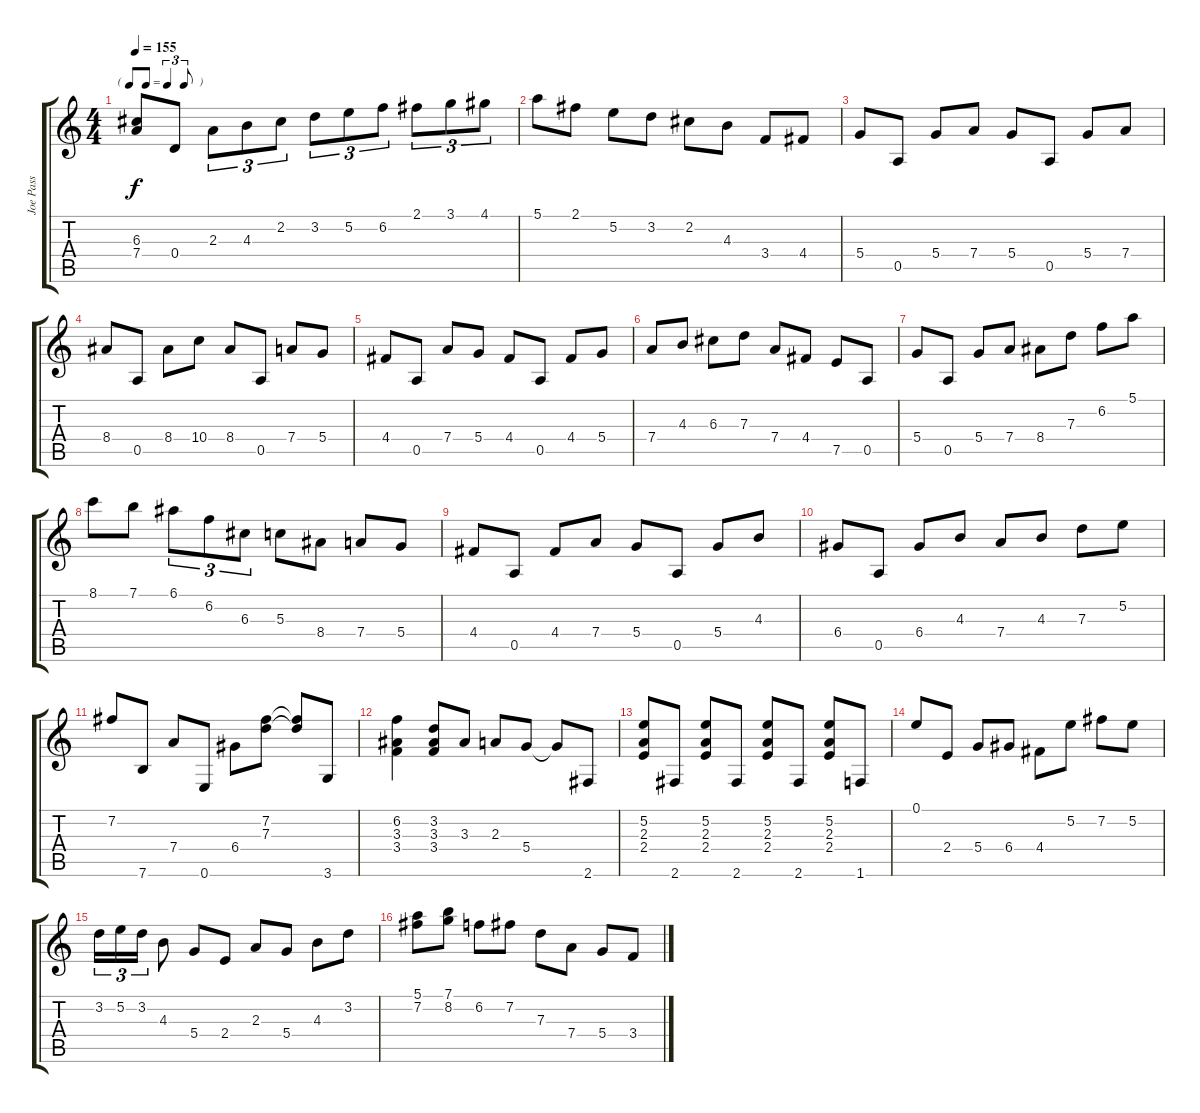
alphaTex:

\track ("Joe Pass" "Joe Pass") {instrument electricguitarjazz}
\staff {score tabs}
\tuning (E4 B3 G3 D3 A2 E2) {hide}
\ts (4 4)
\tf triplet8th
\tempo 155
\clef g2
\ks c
(6.3{t} 7.4{t}).8{dy f} 0.4.8 2.3.8{tu (3 2)} 4.3.8{tu (3 2)} 2.2.8{tu (3 2)} 3.2.8{tu (3 2)} 5.2.8{tu (3 2)} 6.2.8{tu (3 2)} 2.1.8{tu (3 2)} 3.1.8{tu (3 2)} 4.1.8{tu (3 2)} |
5.1.8 2.1.8 5.2.8 3.2.8 2.2.8 4.3.8 3.4.8 4.4.8 |
5.4.8 0.5.8 5.4.8 7.4.8 5.4.8 0.5.8 5.4.8 7.4.8 |
8.4.8 0.5.8 8.4.8 10.4.8 8.4.8 0.5.8 7.4.8 5.4.8 |
4.4.8 0.5.8 7.4.8 5.4.8 4.4.8 0.5.8 4.4.8 5.4.8 |
7.4.8 4.3.8 6.3.8 7.3.8 7.4.8 4.4.8 7.5.8 0.5.8 |
5.4.8 0.5.8 5.4.8 7.4.8 8.4.8 7.3.8 6.2.8 5.1.8 |
8.1.8 7.1.8 6.1.8{tu (3 2)} 6.2.8{tu (3 2)} 6.3.8{tu (3 2)} 5.3.8 8.4.8 7.4.8 5.4.8 |
4.4.8 0.5.8 4.4.8 7.4.8 5.4.8 0.5.8 5.4.8 4.3.8 |
6.4.8 0.5.8 6.4.8 4.3.8 7.4.8 4.3.8 7.3.8 5.2.8 |
7.2.8 7.6.8 7.4.8 0.6.8 6.4.8 (7.2 7.3).8 (7.2{t} 7.3{t}).8 3.6.8 |
(6.2 3.3 3.4).4 (3.2 3.3 3.4).8 3.3.8 2.3.8 5.4.8 5.4{t}.8 2.6.8 |
(5.2 2.3 2.4).8 2.6.8 (5.2 2.3 2.4).8 2.6.8 (5.2 2.3 2.4).8 2.6.8 (5.2 2.3 2.4).8 1.6.8 |
0.1.8 2.4.8 5.4.8 6.4.8 4.4.8 5.2.8 7.2.8 5.2.8 |
3.2.16{tu (3 2)} 5.2.16{tu (3 2)} 3.2.16{tu (3 2)} 4.3.8 5.4.8 2.4.8 2.3.8 5.4.8 4.3.8 3.2.8 |
(5.1 7.2).8 (7.1 8.2).8 6.2.8 7.2.8 7.3.8 7.4.8 5.4.8 3.4.8
